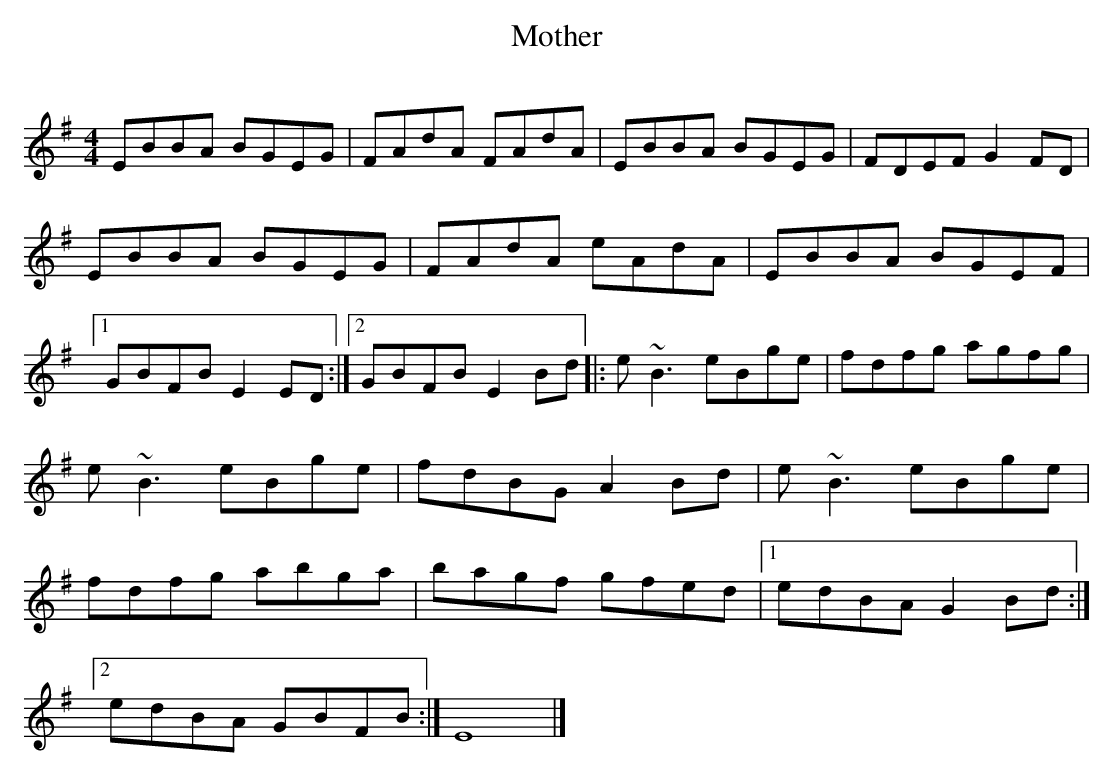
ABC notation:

X:1
T:Mother
C:
M:4/4
L:1/8
K:Em
EBBA BGEG |FAdA FAdA |EBBA BGEG |FDEF G2 FD |EBBA BGEG |FAdA eAdA |EBBA BGEF |[1GBFB E2 ED :|[2GBFB E2 Bd |:e ~B3 eBge |fdfg agfg |e ~B3 eBge |fdBG A2 Bd |e ~B3 eBge |fdfg abga |bagf gfed |[1edBA G2 Bd :|[2
edBA GBFB :|E8 |]
